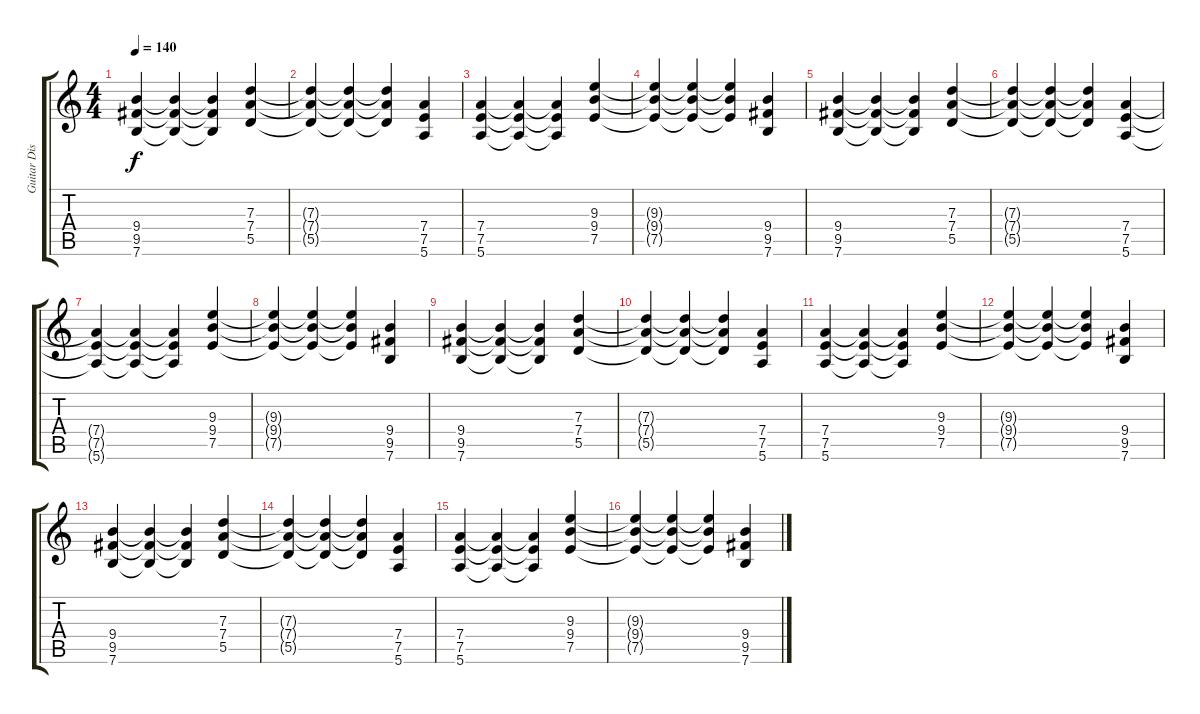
\track ("Guitar Distorsi" "Guitar Dis") {instrument overdrivenguitar}
\staff {score tabs}
\tuning (E4 B3 G3 D3 A2 E2) {hide}
\ts (4 4)
\tempo 140
\clef g2
\ks c
(9.4 9.5 7.6).4{dy f} (9.4{t} 9.5{t} 7.6{t}).4 (9.4{t} 9.5{t} 7.6{t}).4 (7.3 7.4 5.5).4 |
(7.3{t} 7.4{t} 5.5{t}).4 (7.3{t} 7.4{t} 5.5{t}).4 (7.3{t} 7.4{t} 5.5{t}).4 (7.4 7.5 5.6).4 |
(7.4 7.5 5.6).4 (7.4{t} 7.5{t} 5.6{t}).4 (7.4{t} 7.5{t} 5.6{t}).4 (9.3 9.4 7.5).4 |
(9.3{t} 9.4{t} 7.5{t}).4 (9.3{t} 9.4{t} 7.5{t}).4 (9.3{t} 9.4{t} 7.5{t}).4 (9.4 9.5 7.6).4 |
(9.4 9.5 7.6).4 (9.4{t} 9.5{t} 7.6{t}).4 (9.4{t} 9.5{t} 7.6{t}).4 (7.3 7.4 5.5).4 |
(7.3{t} 7.4{t} 5.5{t}).4 (7.3{t} 7.4{t} 5.5{t}).4 (7.3{t} 7.4{t} 5.5{t}).4 (7.4 7.5 5.6).4 |
(7.4{t} 7.5{t} 5.6{t}).4 (7.4{t} 7.5{t} 5.6{t}).4 (7.4{t} 7.5{t} 5.6{t}).4 (9.3 9.4 7.5).4 |
(9.3{t} 9.4{t} 7.5{t}).4 (9.3{t} 9.4{t} 7.5{t}).4 (9.3{t} 9.4{t} 7.5{t}).4 (9.4 9.5 7.6).4 |
(9.4 9.5 7.6).4 (9.4{t} 9.5{t} 7.6{t}).4 (9.4{t} 9.5{t} 7.6{t}).4 (7.3 7.4 5.5).4 |
(7.3{t} 7.4{t} 5.5{t}).4 (7.3{t} 7.4{t} 5.5{t}).4 (7.3{t} 7.4{t} 5.5{t}).4 (7.4 7.5 5.6).4 |
(7.4 7.5 5.6).4 (7.4{t} 7.5{t} 5.6{t}).4 (7.4{t} 7.5{t} 5.6{t}).4 (9.3 9.4 7.5).4 |
(9.3{t} 9.4{t} 7.5{t}).4 (9.3{t} 9.4{t} 7.5{t}).4 (9.3{t} 9.4{t} 7.5{t}).4 (9.4 9.5 7.6).4 |
(9.4 9.5 7.6).4 (9.4{t} 9.5{t} 7.6{t}).4 (9.4{t} 9.5{t} 7.6{t}).4 (7.3 7.4 5.5).4 |
(7.3{t} 7.4{t} 5.5{t}).4 (7.3{t} 7.4{t} 5.5{t}).4 (7.3{t} 7.4{t} 5.5{t}).4 (7.4 7.5 5.6).4 |
(7.4 7.5 5.6).4 (7.4{t} 7.5{t} 5.6{t}).4 (7.4{t} 7.5{t} 5.6{t}).4 (9.3 9.4 7.5).4 |
(9.3{t} 9.4{t} 7.5{t}).4 (9.3{t} 9.4{t} 7.5{t}).4 (9.3{t} 9.4{t} 7.5{t}).4 (9.4 9.5 7.6).4
